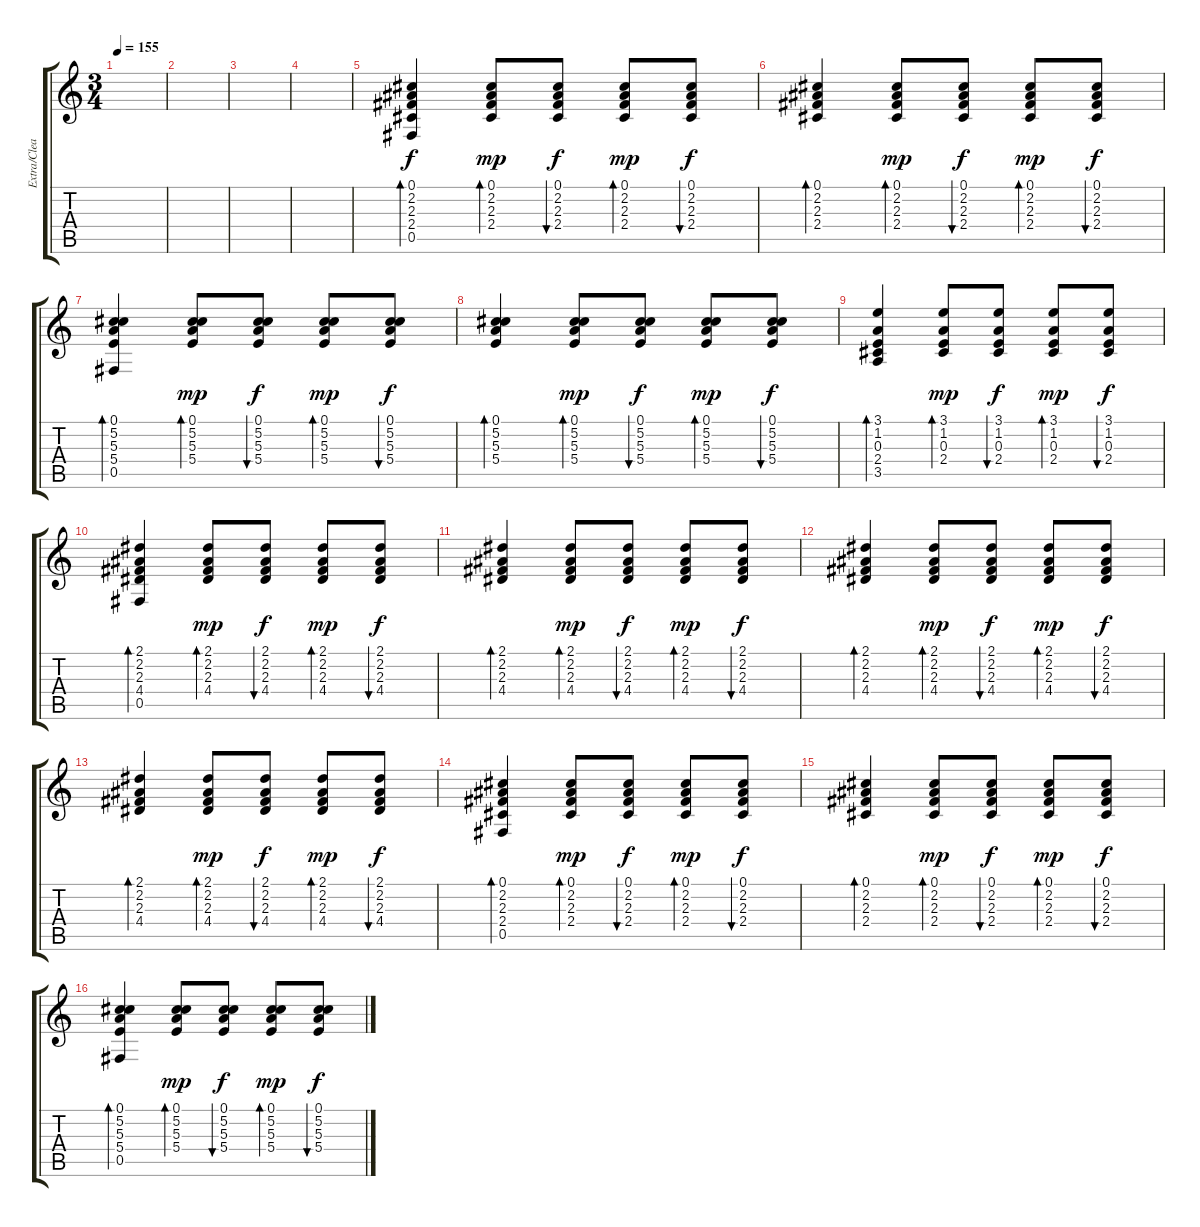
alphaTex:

\track ("Extra/Clean Guitar" "Extra/Clea") {instrument distortionguitar}
\staff {score tabs}
\tuning (Db4 Ab3 E3 B2 Gb2 Db2) {hide}
\ts (3 4)
\tempo 155
\clef g2
\ks c
|
|
|
|
(0.1 2.2 2.3 2.4 0.5).4{bd 120 volume 9} (0.1 2.2 2.3 2.4).8{bd 60 dy mp} (0.1 2.2 2.3 2.4).8{bu 60 dy f} (0.1 2.2 2.3 2.4).8{bd 60 dy mp} (0.1 2.2 2.3 2.4).8{bu 60 dy f} |
(0.1 2.2 2.3 2.4).4{bd 60} (0.1 2.2 2.3 2.4).8{bd 60 dy mp} (0.1 2.2 2.3 2.4).8{bu 60 dy f} (0.1 2.2 2.3 2.4).8{bd 60 dy mp} (0.1 2.2 2.3 2.4).8{bu 60 dy f} |
(0.1 5.2 5.3 5.4 0.5).4{bd 60} (0.1 5.2 5.3 5.4).8{bd 60 dy mp} (0.1 5.2 5.3 5.4).8{bu 60 dy f} (0.1 5.2 5.3 5.4).8{bd 60 dy mp} (0.1 5.2 5.3 5.4).8{bu 60 dy f} |
(0.1 5.2 5.3 5.4).4{bd 60} (0.1 5.2 5.3 5.4).8{bd 60 dy mp} (0.1 5.2 5.3 5.4).8{bu 60 dy f} (0.1 5.2 5.3 5.4).8{bd 60 dy mp} (0.1 5.2 5.3 5.4).8{bu 60 dy f} |
(3.1 1.2 0.3 2.4 3.5).4{bd 60} (3.1 1.2 0.3 2.4).8{bd 60 dy mp} (3.1 1.2 0.3 2.4).8{bu 60 dy f} (3.1 1.2 0.3 2.4).8{bd 60 dy mp} (3.1 1.2 0.3 2.4).8{bu 60 dy f} |
(2.1 2.2 2.3 4.4 0.5).4{bd 60} (2.1 2.2 2.3 4.4).8{bd 60 dy mp} (2.1 2.2 2.3 4.4).8{bu 60 dy f} (2.1 2.2 2.3 4.4).8{bd 60 dy mp} (2.1 2.2 2.3 4.4).8{bu 60 dy f} |
(2.1 2.2 2.3 4.4).4{bd 60} (2.1 2.2 2.3 4.4).8{bd 60 dy mp} (2.1 2.2 2.3 4.4).8{bu 60 dy f} (2.1 2.2 2.3 4.4).8{bd 60 dy mp} (2.1 2.2 2.3 4.4).8{bu 60 dy f} |
(2.1 2.2 2.3 4.4).4{bd 60} (2.1 2.2 2.3 4.4).8{bd 60 dy mp} (2.1 2.2 2.3 4.4).8{bu 60 dy f} (2.1 2.2 2.3 4.4).8{bd 60 dy mp} (2.1 2.2 2.3 4.4).8{bu 60 dy f} |
(2.1 2.2 2.3 4.4).4{bd 60} (2.1 2.2 2.3 4.4).8{bd 60 dy mp} (2.1 2.2 2.3 4.4).8{bu 60 dy f} (2.1 2.2 2.3 4.4).8{bd 60 dy mp} (2.1 2.2 2.3 4.4).8{bu 60 dy f} |
(0.1 2.2 2.3 2.4 0.5).4{bd 120} (0.1 2.2 2.3 2.4).8{bd 60 dy mp} (0.1 2.2 2.3 2.4).8{bu 60 dy f} (0.1 2.2 2.3 2.4).8{bd 60 dy mp} (0.1 2.2 2.3 2.4).8{bu 60 dy f} |
(0.1 2.2 2.3 2.4).4{bd 60} (0.1 2.2 2.3 2.4).8{bd 60 dy mp} (0.1 2.2 2.3 2.4).8{bu 60 dy f} (0.1 2.2 2.3 2.4).8{bd 60 dy mp} (0.1 2.2 2.3 2.4).8{bu 60 dy f} |
(0.1 5.2 5.3 5.4 0.5).4{bd 60} (0.1 5.2 5.3 5.4).8{bd 60 dy mp} (0.1 5.2 5.3 5.4).8{bu 60 dy f} (0.1 5.2 5.3 5.4).8{bd 60 dy mp} (0.1 5.2 5.3 5.4).8{bu 60 dy f}
